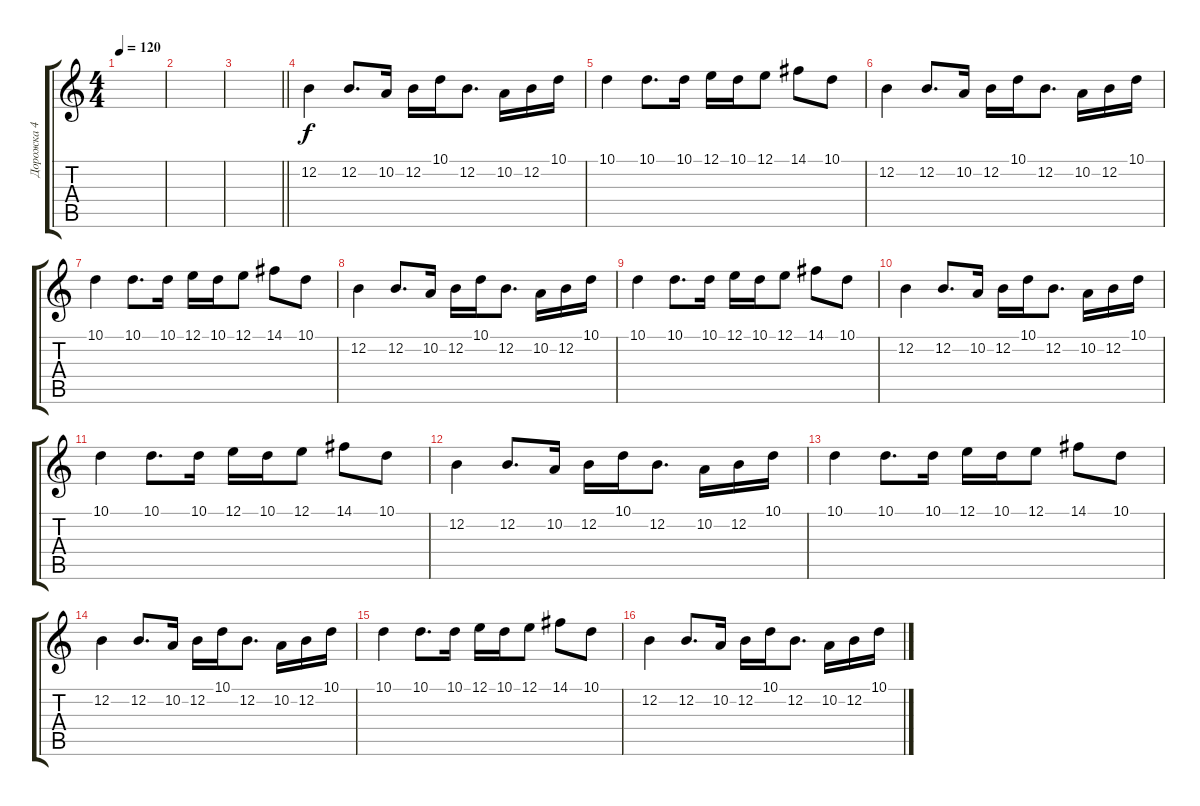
\track ("Дорожка 4" "Дорожка 4") {instrument electricpiano1}
\staff {score tabs}
\tuning (E4 B3 G3 D3 A2 E2) {hide}
\ts (4 4)
\tempo 120
\clef g2
\ks c
|
|
\barLineRight lightlight
|
12.2.4 12.2.8{d} 10.2.16 12.2.16 10.1.16 12.2.8{d} 10.2.16 12.2.16 10.1.16 |
10.1.4 10.1.8{d} 10.1.16 12.1.16 10.1.16 12.1.8 14.1.8 10.1.8 |
12.2.4 12.2.8{d} 10.2.16 12.2.16 10.1.16 12.2.8{d} 10.2.16 12.2.16 10.1.16 |
10.1.4 10.1.8{d} 10.1.16 12.1.16 10.1.16 12.1.8 14.1.8 10.1.8 |
12.2.4 12.2.8{d} 10.2.16 12.2.16 10.1.16 12.2.8{d} 10.2.16 12.2.16 10.1.16 |
10.1.4 10.1.8{d} 10.1.16 12.1.16 10.1.16 12.1.8 14.1.8 10.1.8 |
12.2.4 12.2.8{d} 10.2.16 12.2.16 10.1.16 12.2.8{d} 10.2.16 12.2.16 10.1.16 |
10.1.4 10.1.8{d} 10.1.16 12.1.16 10.1.16 12.1.8 14.1.8 10.1.8 |
12.2.4 12.2.8{d} 10.2.16 12.2.16 10.1.16 12.2.8{d} 10.2.16 12.2.16 10.1.16 |
10.1.4 10.1.8{d} 10.1.16 12.1.16 10.1.16 12.1.8 14.1.8 10.1.8 |
12.2.4 12.2.8{d} 10.2.16 12.2.16 10.1.16 12.2.8{d} 10.2.16 12.2.16 10.1.16 |
10.1.4 10.1.8{d} 10.1.16 12.1.16 10.1.16 12.1.8 14.1.8 10.1.8 |
12.2.4 12.2.8{d} 10.2.16 12.2.16 10.1.16 12.2.8{d} 10.2.16 12.2.16 10.1.16
